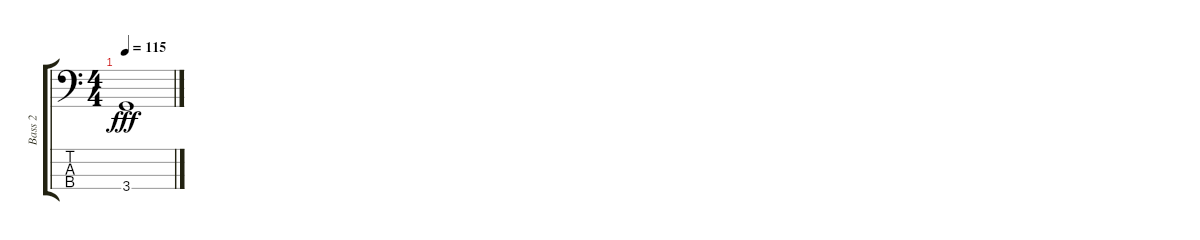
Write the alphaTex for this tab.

\track ("Bass 2" "Bass 2") {instrument electricbasspick}
\staff {score tabs}
\tuning (G2 D2 A1 E1) {hide}
\ts (4 4)
\tempo 115
\clef f4
\ks c
3.4.1{dy fff}
